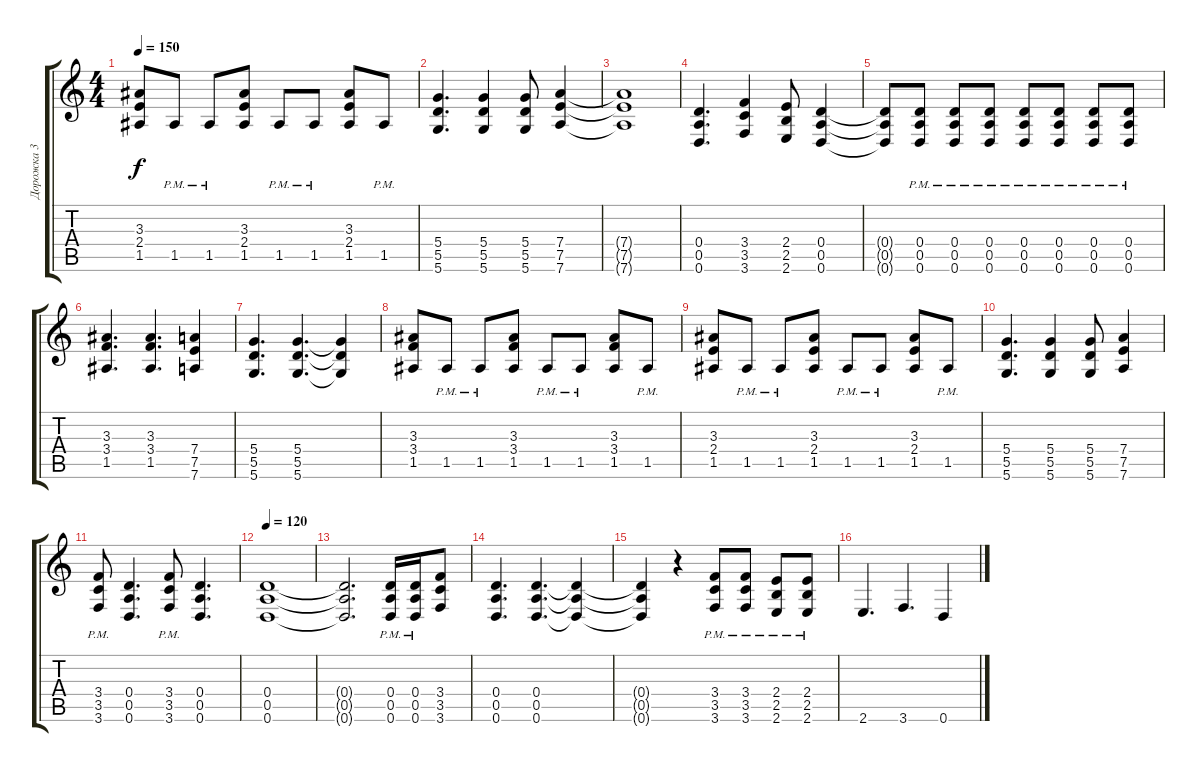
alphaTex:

\track ("Дорожка 3" "Дорожка 3") {instrument distortionguitar}
\staff {score tabs}
\tuning (E4 B3 G3 D3 A2 D2) {hide}
\ts (4 4)
\tempo 150
\clef g2
\ks c
(3.3 2.4 1.5).8{dy f} 1.5{pm}.8 1.5{pm}.8 (3.3 2.4 1.5).8 1.5{pm}.8 1.5{pm}.8 (3.3 2.4 1.5).8 1.5{pm}.8 |
(5.4 5.5 5.6).4{d} (5.4 5.5 5.6).4 (5.4 5.5 5.6).8 (7.4 7.5 7.6).4 |
(7.4{t} 7.5{t} 7.6{t}).1 |
(0.4 0.5 0.6).4{d} (3.4 3.5 3.6).4 (2.4 2.5 2.6).8 (0.4 0.5 0.6).4 |
(0.4{t} 0.5{t} 0.6{t}).8 (0.4{pm} 0.5{pm} 0.6{pm}).8 (0.4{pm} 0.5{pm} 0.6{pm}).8 (0.4{pm} 0.5{pm} 0.6{pm}).8 (0.4{pm} 0.5{pm} 0.6{pm}).8 (0.4{pm} 0.5{pm} 0.6{pm}).8 (0.4{pm} 0.5{pm} 0.6{pm}).8 (0.4{pm} 0.5{pm} 0.6{pm}).8 |
(3.3 3.4 1.5).4{d} (3.3 3.4 1.5).4{d} (7.4 7.5 7.6).4 |
(5.4 5.5 5.6).4{d} (5.4 5.5 5.6).4{d} (5.4{t} 5.5{t} 5.6{t}).4 |
(3.3 3.4 1.5).8 1.5{pm}.8 1.5{pm}.8 (3.3 3.4 1.5).8 1.5{pm}.8 1.5{pm}.8 (3.3 3.4 1.5).8 1.5{pm}.8 |
(3.3 2.4 1.5).8 1.5{pm}.8 1.5{pm}.8 (3.3 2.4 1.5).8 1.5{pm}.8 1.5{pm}.8 (3.3 2.4 1.5).8 1.5{pm}.8 |
(5.4 5.5 5.6).4{d} (5.4 5.5 5.6).4 (5.4 5.5 5.6).8 (7.4 7.5 7.6).4 |
(3.4{pm} 3.5{pm} 3.6{pm}).8 (0.4 0.5 0.6).4{d} (3.4{pm} 3.5{pm} 3.6{pm}).8 (0.4 0.5 0.6).4{d} |
\tempo 120
(0.4 0.5 0.6).1 |
(0.4{t} 0.5{t} 0.6{t}).2{d} (0.4{pm} 0.5{pm} 0.6{pm}).16 (0.4{pm} 0.5{pm} 0.6{pm}).16 (3.4 3.5 3.6).8 |
(0.4 0.5 0.6).4{d} (0.4 0.5 0.6).4{d} (0.4{t} 0.5{t} 0.6{t}).4 |
(0.4{t} 0.5{t} 0.6{t}).4 r.4 (3.4{pm} 3.5{pm} 3.6{pm}).8 (3.4{pm} 3.5{pm} 3.6{pm}).8 (2.4{pm} 2.5{pm} 2.6{pm}).8 (2.4{pm} 2.5{pm} 2.6{pm}).8 |
2.6.4{d} 3.6.4{d} 0.6.4
